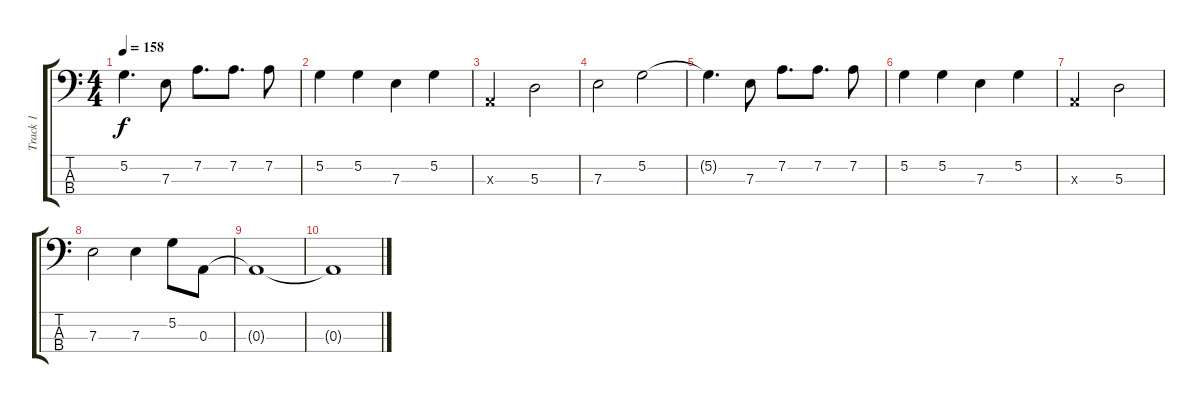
\track ("Track 1" "Track 1") {instrument electricbasspick}
\staff {score tabs}
\tuning (G2 D2 A1 E1) {hide}
\ts (4 4)
\tempo 158
\clef f4
\ks c
5.2{t}.4{d dy f} 7.3.8 7.2.8{d} 7.2.8{d} 7.2.8 |
5.2.4 5.2.4 7.3.4 5.2.4 |
0.3{x}.2 5.3.2 |
7.3.2 5.2.2 |
5.2{t}.4{d} 7.3.8 7.2.8{d} 7.2.8{d} 7.2.8 |
5.2.4 5.2.4 7.3.4 5.2.4 |
0.3{x}.2 5.3.2 |
7.3.2 7.3.4 5.2.8 0.3.8 |
0.3{t}.1 |
0.3{t}.1
